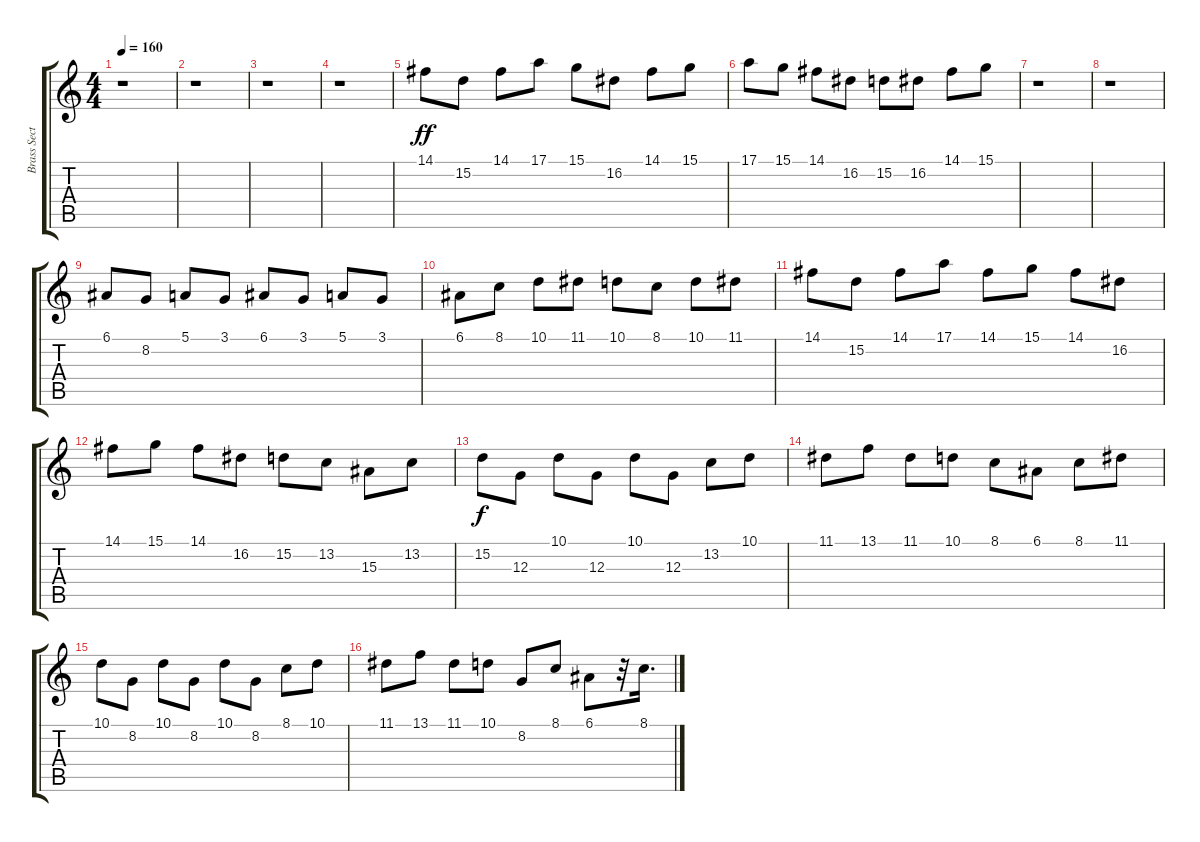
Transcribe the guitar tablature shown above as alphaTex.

\track ("Brass Section" "Brass Sect") {instrument brasssection}
\staff {score tabs}
\tuning (E4 B3 G3 D3 A2 E2) {hide}
\ts (4 4)
\tempo 160
\clef g2
\ks c
r.1{dy f} |
r.1 |
r.1 |
r.1 |
14.1.8{dy ff} 15.2.8 14.1.8 17.1.8 15.1.8 16.2.8 14.1.8 15.1.8 |
17.1.8 15.1.8 14.1.8 16.2.8 15.2.8 16.2.8 14.1.8 15.1.8 |
r.1 |
r.1 |
6.1.8 8.2.8 5.1.8 3.1.8 6.1.8 3.1.8 5.1.8 3.1.8 |
6.1.8 8.1.8 10.1.8 11.1.8 10.1.8 8.1.8 10.1.8 11.1.8 |
14.1.8 15.2.8 14.1.8 17.1.8 14.1.8 15.1.8 14.1.8 16.2.8 |
14.1.8 15.1.8 14.1.8 16.2.8 15.2.8 13.2.8 15.3.8 13.2.8 |
15.2.8{dy f} 12.3.8 10.1.8 12.3.8 10.1.8 12.3.8 13.2.8 10.1.8 |
11.1.8 13.1.8 11.1.8 10.1.8 8.1.8 6.1.8 8.1.8 11.1.8 |
10.1.8 8.2.8 10.1.8 8.2.8 10.1.8 8.2.8 8.1.8 10.1.8 |
11.1.8 13.1.8 11.1.8 10.1.8 8.2.8 8.1.8 6.1.8 r.32 8.1.16{d}
